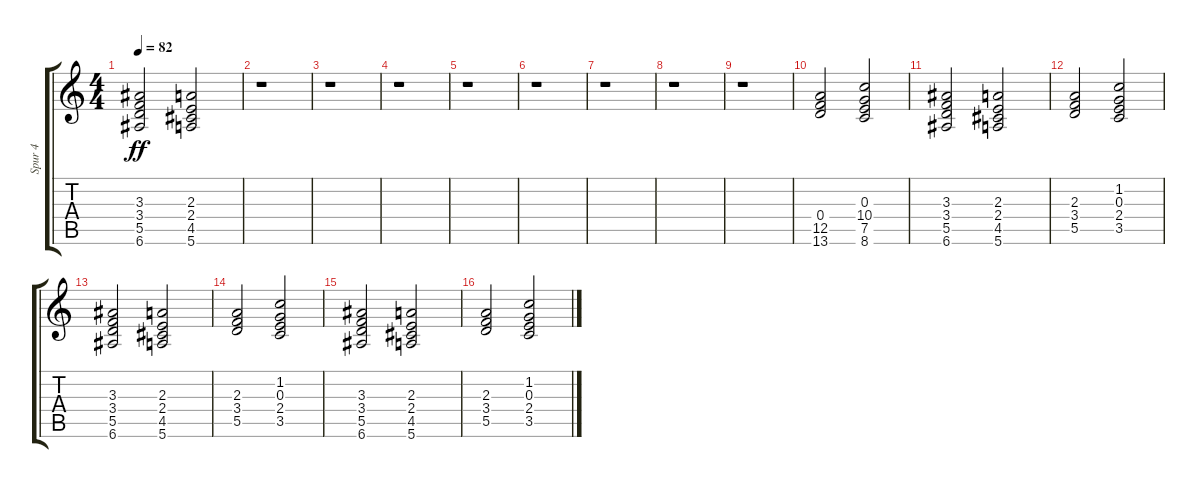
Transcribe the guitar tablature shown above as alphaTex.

\track ("Spur 4" "Spur 4") {instrument overdrivenguitar}
\staff {score tabs}
\tuning (E4 B3 G3 D3 A2 E2) {hide}
\ts (4 4)
\tempo 82
\clef g2
\ks c
(3.3 3.4 5.5 6.6).2{dy ff} (2.3 2.4 4.5 5.6).2 |
r.1 |
r.1 |
r.1 |
r.1 |
r.1 |
r.1 |
r.1 |
r.1 |
(0.4 12.5 13.6).2 (0.3 10.4 7.5 8.6).2 |
(3.3 3.4 5.5 6.6).2 (2.3 2.4 4.5 5.6).2 |
(2.3 3.4 5.5).2 (1.2 0.3 2.4 3.5).2 |
(3.3 3.4 5.5 6.6).2 (2.3 2.4 4.5 5.6).2 |
(2.3 3.4 5.5).2 (1.2 0.3 2.4 3.5).2 |
(3.3 3.4 5.5 6.6).2 (2.3 2.4 4.5 5.6).2 |
(2.3 3.4 5.5).2 (1.2 0.3 2.4 3.5).2
